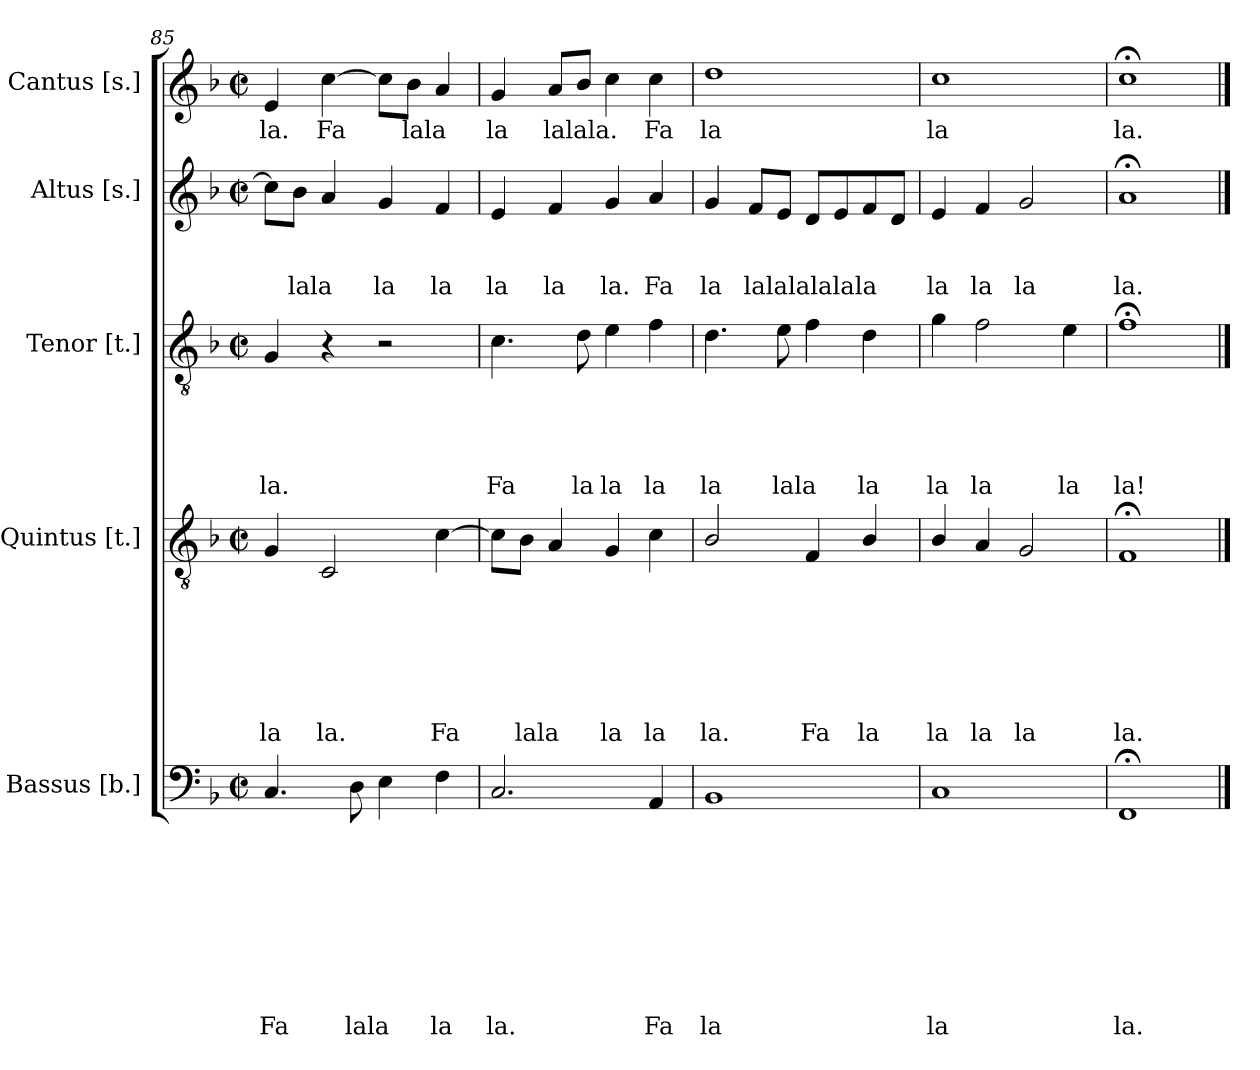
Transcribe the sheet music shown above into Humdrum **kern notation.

**kern	**text	**text	**text	**text	**text	**text	**text	**text	**text	**kern	**text	**text	**text	**text	**text	**text	**text	**kern	**text	**text	**text	**text	**text	**kern	**text	**text	**text	**kern	**text
*part5	*part5	*part5	*part5	*part5	*part5	*part5	*part5	*part5	*part5	*part4	*part4	*part4	*part4	*part4	*part4	*part4	*part4	*part3	*part3	*part3	*part3	*part3	*part3	*part2	*part2	*part2	*part2	*part1	*part1
*staff5	*staff5	*staff5	*staff5	*staff5	*staff5	*staff5	*staff5	*staff5	*staff5	*staff4	*staff4	*staff4	*staff4	*staff4	*staff4	*staff4	*staff4	*staff3	*staff3	*staff3	*staff3	*staff3	*staff3	*staff2	*staff2	*staff2	*staff2	*staff1	*staff1
*I"Bassus [b.]	*	*	*	*	*	*	*	*	*	*I"Quintus [t.]	*	*	*	*	*	*	*	*I"Tenor [t.]	*	*	*	*	*	*I"Altus [s.]	*	*	*	*I"Cantus [s.]	*
*clefF4	*	*	*	*	*	*	*	*	*	*clefGv2	*	*	*	*	*	*	*	*clefGv2	*	*	*	*	*	*clefG2	*	*	*	*clefG2	*
*k[b-]	*	*	*	*	*	*	*	*	*	*k[b-]	*	*	*	*	*	*	*	*k[b-]	*	*	*	*	*	*k[b-]	*	*	*	*k[b-]	*
*F:	*	*	*	*	*	*	*	*	*	*F:	*	*	*	*	*	*	*	*F:	*	*	*	*	*	*F:	*	*	*	*F:	*
*M2/2	*	*	*	*	*	*	*	*	*	*M2/2	*	*	*	*	*	*	*	*M2/2	*	*	*	*	*	*M2/2	*	*	*	*M2/2	*
*met(c|)	*	*	*	*	*	*	*	*	*	*met(c|)	*	*	*	*	*	*	*	*met(c|)	*	*	*	*	*	*met(c|)	*	*	*	*met(c|)	*
=85	=85	=85	=85	=85	=85	=85	=85	=85	=85	=85	=85	=85	=85	=85	=85	=85	=85	=85	=85	=85	=85	=85	=85	=85	=85	=85	=85	=85	=85
!	!	!	!	!	!	!	!	!	!LO:LY:b	!	!	!	!	!	!	!	!LO:LY:b	!	!	!	!	!	!LO:LY:b	!	!	!	!	!	!LO:LY:b
4.C/	.	.	.	.	.	.	.	.	Fa	4G/	.	.	.	.	.	.	la	4G/	.	.	.	.	la.	8cc\L]	.	.	.	4e/	la.
!	!	!	!	!	!	!	!	!	!	!	!	!	!	!	!	!	!	!	!	!	!	!	!	!	!	!	!LO:LY:b	!	!
.	.	.	.	.	.	.	.	.	.	.	.	.	.	.	.	.	.	.	.	.	.	.	.	8b-\J	.	.	lala	.	.
!	!	!	!	!	!	!	!	!	!	!	!	!	!	!	!	!	!LO:LY:b	!	!	!	!	!	!	!	!	!	!	!	!LO:LY:b
.	.	.	.	.	.	.	.	.	.	2C/	.	.	.	.	.	.	la.	4r	.	.	.	.	.	4a/	.	.	.	[>4cc\	Fa
!	!	!	!	!	!	!	!	!	!LO:LY:b	!	!	!	!	!	!	!	!	!	!	!	!	!	!	!	!	!	!	!	!
8D\	.	.	.	.	.	.	.	.	lala	.	.	.	.	.	.	.	.	.	.	.	.	.	.	.	.	.	.	.	.
!	!	!	!	!	!	!	!	!	!	!	!	!	!	!	!	!	!	!	!	!	!	!	!	!	!	!	!LO:LY:b	!	!
4E\	.	.	.	.	.	.	.	.	.	.	.	.	.	.	.	.	.	2r	.	.	.	.	.	4g/	.	.	la	8cc\L]	.
!	!	!	!	!	!	!	!	!	!	!	!	!	!	!	!	!	!	!	!	!	!	!	!	!	!	!	!	!	!LO:LY:b
.	.	.	.	.	.	.	.	.	.	.	.	.	.	.	.	.	.	.	.	.	.	.	.	.	.	.	.	8b-\J	lala
!	!	!	!	!	!	!	!	!	!LO:LY:b	!	!	!	!	!	!	!	!LO:LY:b	!	!	!	!	!	!	!	!	!	!LO:LY:b	!	!
4F\	.	.	.	.	.	.	.	.	la	[>4c\	.	.	.	.	.	.	Fa	.	.	.	.	.	.	4f/	.	.	la	4a/	.
=86	=86	=86	=86	=86	=86	=86	=86	=86	=86	=86	=86	=86	=86	=86	=86	=86	=86	=86	=86	=86	=86	=86	=86	=86	=86	=86	=86	=86	=86
!	!	!	!	!	!	!	!	!	!LO:LY:b	!	!	!	!	!	!	!	!	!	!	!	!	!	!LO:LY:b	!	!	!	!LO:LY:b	!	!LO:LY:b
2.C/	.	.	.	.	.	.	.	.	la.	8c\L]	.	.	.	.	.	.	.	4.c\	.	.	.	.	Fa	4e/	.	.	la	4g/	la
!	!	!	!	!	!	!	!	!	!	!	!	!	!	!	!	!	!LO:LY:b	!	!	!	!	!	!	!	!	!	!	!	!
.	.	.	.	.	.	.	.	.	.	8B-\J	.	.	.	.	.	.	lala	.	.	.	.	.	.	.	.	.	.	.	.
!	!	!	!	!	!	!	!	!	!	!	!	!	!	!	!	!	!	!	!	!	!	!	!	!	!	!	!LO:LY:b	!	!LO:LY:b
.	.	.	.	.	.	.	.	.	.	4A/	.	.	.	.	.	.	.	.	.	.	.	.	.	4f/	.	.	la	8a/L	lalala.
!	!	!	!	!	!	!	!	!	!	!	!	!	!	!	!	!	!	!	!	!	!	!	!LO:LY:b	!	!	!	!	!	!
.	.	.	.	.	.	.	.	.	.	.	.	.	.	.	.	.	.	8d\	.	.	.	.	la	.	.	.	.	8b-/J	.
!	!	!	!	!	!	!	!	!	!	!	!	!	!	!	!	!	!LO:LY:b	!	!	!	!	!	!LO:LY:b	!	!	!	!LO:LY:b	!	!
.	.	.	.	.	.	.	.	.	.	4G/	.	.	.	.	.	.	la	4e\	.	.	.	.	la	4g/	.	.	la.	4cc\	.
!	!	!	!	!	!	!	!	!	!LO:LY:b	!	!	!	!	!	!	!	!LO:LY:b	!	!	!	!	!	!LO:LY:b	!	!	!	!LO:LY:b	!	!LO:LY:b
4AA/	.	.	.	.	.	.	.	.	Fa	4c\	.	.	.	.	.	.	la	4f\	.	.	.	.	la	4a/	.	.	Fa	4cc\	Fa
=87	=87	=87	=87	=87	=87	=87	=87	=87	=87	=87	=87	=87	=87	=87	=87	=87	=87	=87	=87	=87	=87	=87	=87	=87	=87	=87	=87	=87	=87
!	!	!	!	!	!	!	!	!	!LO:LY:b	!	!	!	!	!	!	!	!LO:LY:b	!	!	!	!	!	!LO:LY:b	!	!	!	!LO:LY:b	!	!LO:LY:b
1BB-	.	.	.	.	.	.	.	.	la	2B-/	.	.	.	.	.	.	la.	4.d\	.	.	.	.	la	4g/	.	.	la	1dd	la
!	!	!	!	!	!	!	!	!	!	!	!	!	!	!	!	!	!	!	!	!	!	!	!	!	!	!	!LO:LY:b	!	!
.	.	.	.	.	.	.	.	.	.	.	.	.	.	.	.	.	.	.	.	.	.	.	.	8f/L	.	.	lalalalalala	.	.
!	!	!	!	!	!	!	!	!	!	!	!	!	!	!	!	!	!	!	!	!	!	!	!LO:LY:b	!	!	!	!	!	!
.	.	.	.	.	.	.	.	.	.	.	.	.	.	.	.	.	.	8e\	.	.	.	.	lala	8e/J	.	.	.	.	.
!	!	!	!	!	!	!	!	!	!	!	!	!	!	!	!	!	!LO:LY:b	!	!	!	!	!	!	!	!	!	!	!	!
.	.	.	.	.	.	.	.	.	.	4F/	.	.	.	.	.	.	Fa	4f\	.	.	.	.	.	8d/L	.	.	.	.	.
.	.	.	.	.	.	.	.	.	.	.	.	.	.	.	.	.	.	.	.	.	.	.	.	8e/	.	.	.	.	.
!	!	!	!	!	!	!	!	!	!	!	!	!	!	!	!	!	!LO:LY:b	!	!	!	!	!	!LO:LY:b	!	!	!	!	!	!
.	.	.	.	.	.	.	.	.	.	4B-/	.	.	.	.	.	.	la	4d\	.	.	.	.	la	8f/	.	.	.	.	.
.	.	.	.	.	.	.	.	.	.	.	.	.	.	.	.	.	.	.	.	.	.	.	.	8d/J	.	.	.	.	.
=88	=88	=88	=88	=88	=88	=88	=88	=88	=88	=88	=88	=88	=88	=88	=88	=88	=88	=88	=88	=88	=88	=88	=88	=88	=88	=88	=88	=88	=88
!	!	!	!	!	!	!	!	!	!LO:LY:b	!	!	!	!	!	!	!	!LO:LY:b	!	!	!	!	!	!LO:LY:b	!	!	!	!LO:LY:b	!	!LO:LY:b
1C	.	.	.	.	.	.	.	.	la	4B-/	.	.	.	.	.	.	la	4g\	.	.	.	.	la	4e/	.	.	la	1cc	la
!	!	!	!	!	!	!	!	!	!	!	!	!	!	!	!	!	!LO:LY:b	!	!	!	!	!	!LO:LY:b	!	!	!	!LO:LY:b	!	!
.	.	.	.	.	.	.	.	.	.	4A/	.	.	.	.	.	.	la	2f\	.	.	.	.	la	4f/	.	.	la	.	.
!	!	!	!	!	!	!	!	!	!	!	!	!	!	!	!	!	!LO:LY:b	!	!	!	!	!	!	!	!	!	!LO:LY:b	!	!
.	.	.	.	.	.	.	.	.	.	2G/	.	.	.	.	.	.	la	.	.	.	.	.	.	2g/	.	.	la	.	.
!	!	!	!	!	!	!	!	!	!	!	!	!	!	!	!	!	!	!	!	!	!	!	!LO:LY:b	!	!	!	!	!	!
.	.	.	.	.	.	.	.	.	.	.	.	.	.	.	.	.	.	4e\	.	.	.	.	la	.	.	.	.	.	.
=89	=89	=89	=89	=89	=89	=89	=89	=89	=89	=89	=89	=89	=89	=89	=89	=89	=89	=89	=89	=89	=89	=89	=89	=89	=89	=89	=89	=89	=89
!	!	!	!	!	!	!	!	!	!LO:LY:b	!	!	!	!	!	!	!	!LO:LY:b	!	!	!	!	!	!LO:LY:b	!	!	!	!LO:LY:b	!	!LO:LY:b
1FF;	.	.	.	.	.	.	.	.	la.	1F;	.	.	.	.	.	.	la.	1f;<	.	.	.	.	la!	1a;	.	.	la.	1cc;<	la.
==	==	==	==	==	==	==	==	==	==	==	==	==	==	==	==	==	==	==	==	==	==	==	==	==	==	==	==	==	==
*-	*-	*-	*-	*-	*-	*-	*-	*-	*-	*-	*-	*-	*-	*-	*-	*-	*-	*-	*-	*-	*-	*-	*-	*-	*-	*-	*-	*-	*-
